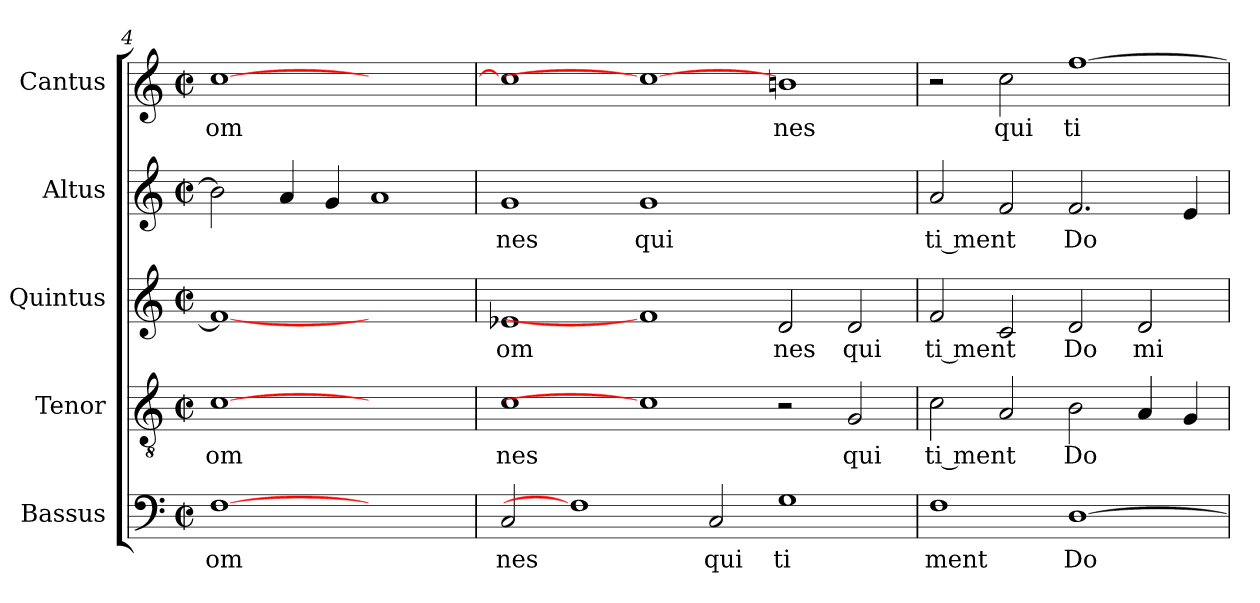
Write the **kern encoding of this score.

**kern	**text	**kern	**text	**kern	**text	**kern	**text	**kern	**text
*part5	*part5	*part4	*part4	*part3	*part3	*part2	*part2	*part1	*part1
*staff5	*staff5	*staff4	*staff4	*staff3	*staff3	*staff2	*staff2	*staff1	*staff1
*I"Bassus	*	*I"Tenor	*	*I"Quintus	*	*I"Altus	*	*I"Cantus	*
*clefF4	*	*clefGv2	*	*clefG2	*	*clefG2	*	*clefG2	*
*M2/2	*	*M2/2	*	*M2/2	*	*M2/2	*	*M2/2	*
*met(c|)	*	*met(c|)	*	*met(c|)	*	*met(c|)	*	*met(c|)	*
=4	=4	=4	=4	=4	=4	=4	=4	=4	=4
!	!LO:LY:b:cj	!	!LO:LY:b:cj	!	!	!	!	!	!LO:LY:b:cj
[1F	om	[1c	om	1f_	.	2b\]	.	[>1cc	om
.	.	.	.	.	.	4a/	.	.	.
.	.	.	.	.	.	4g/	.	.	.
1ryy	.	1ryy	.	1ryy	.	1a	.	1ryy	.
=5	=5	=5	=5	=5	=5	=5	=5	=5	=5
!	!LO:LY:b:cj	!	!LO:LY:b:cj	!	!LO:LY:b:cj	!	!LO:LY:b:cj	!	!
2C/	nes	1c	nes	1e-X	om	1g	nes	1cc]	.
1F]	.	.	.	.	.	.	.	.	.
!	!	!	!	!	!	!	!LO:LY:b:cj	!	!
.	.	1c]	.	1f]	.	1g	qui	1cc_	.
!	!LO:LY:b:cj	!	!	!	!	!	!	!	!
2C/	qui	.	.	.	.	.	.	.	.
!	!LO:LY:b:cj	!	!	!	!LO:LY:b:cj	!	!	!	!LO:LY:b:cj
1G	ti	2r	.	2d/	nes	1ryy	.	1bn	nes
!	!	!	!LO:LY:b:cj	!	!LO:LY:b:cj	!	!	!	!
.	.	2G/	qui	2d/	qui	.	.	.	.
=6	=6	=6	=6	=6	=6	=6	=6	=6	=6
!	!LO:LY:b:cj	!	!LO:LY:b:cj	!	!LO:LY:b:cj	!	!LO:LY:b:cj	!	!
1F	ment	2c\	ti ment	2f/	ti ment	2a/	ti ment	2r	.
!	!	!	!	!	!	!	!	!	!LO:LY:b:cj
.	.	2A/	.	2c/	.	2f/	.	2cc\	qui
!	!LO:LY:b:cj	!	!LO:LY:b	!	!LO:LY:b:cj	!	!LO:LY:b	!	!LO:LY:b:cj
[<1D	Do	2B\	Do	2d/	Do	2.f/	Do	[>1ff	ti
!	!	!	!	!	!LO:LY:b:cj	!	!	!	!
.	.	4A/	.	2d/	mi	.	.	.	.
.	.	4G/	.	.	.	4e/	.	.	.
=	=	=	=	=	=	=	=	=	=
*-	*-	*-	*-	*-	*-	*-	*-	*-	*-
